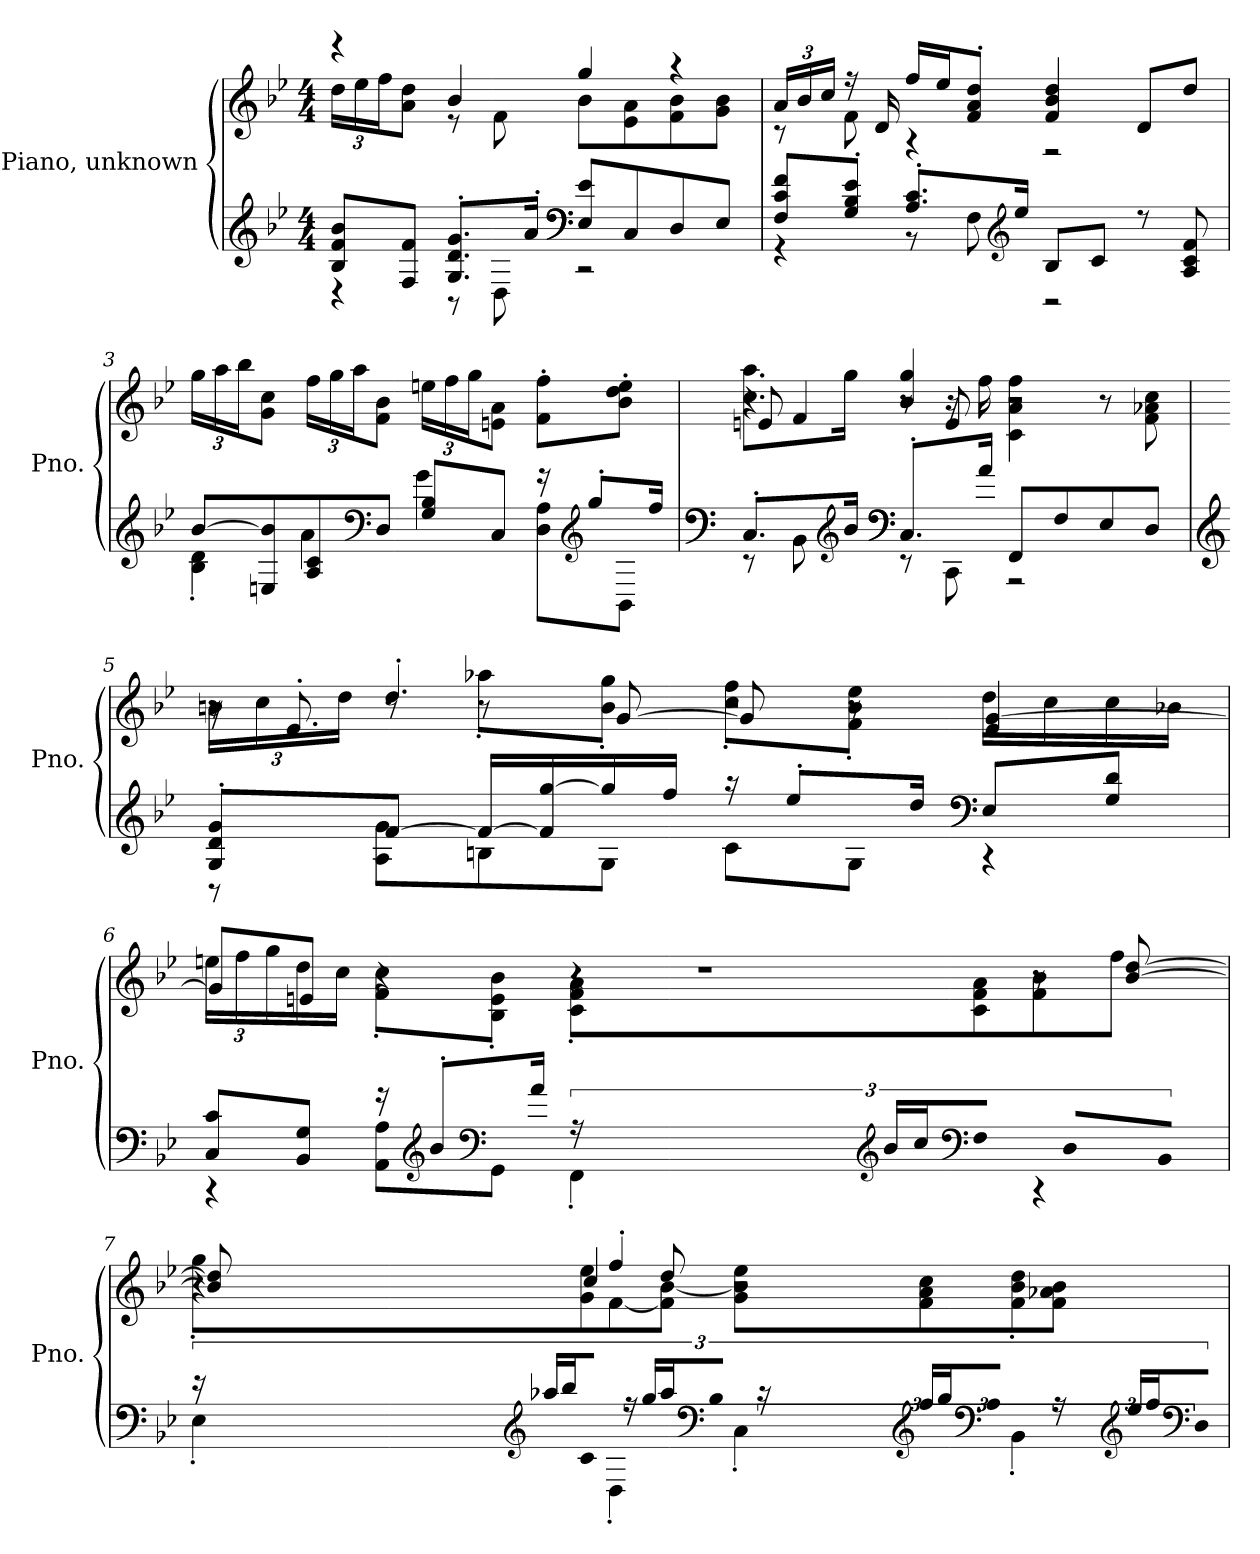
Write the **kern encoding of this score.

**kern	**kern
*part1	*part1
*staff2	*staff1
*I"Piano, unknown	*
*I'Pno.	*
*clefG2	*clefG2
*k[b-e-]	*k[b-e-]
*M4/4	*M4/4
*MM120	*MM120
=1	=1
*^	*^
*	*	*	*Xbrackettup
8B-/ 8f/ 8b-/L	4r	4r	24dd\LL
.	.	.	24ee-\
.	.	.	24ff\J
8F/ 8f/J	.	.	8a\ 8dd\J
8.G/' 8.d/' 8.g/'L	8r	4b-/	8r
.	8D\	.	8f\
16a'/Jk	.	.	.
*clefF4	*	*	*
8E-/ 8e-/L	2r	4gg/	8b-\L
8C/	.	.	8e-\ 8a\
8D/	.	4r	8f\ 8b-\
8E-/J	.	.	8g\ 8b-\J
=2	=2	=2	=2
8F/ 8c/ 8f/L	4r	24a/LL	8r
.	.	24b-/	.
.	.	24cc/JJ	.
8G/' 8B-/' 8e-/'J	.	16r	8f\
.	.	16d/	.
8.A/' 8.c/'L	8r	16ff/LL	4r
.	.	16ee-/J	.
.	8F\	8f/' 8a/' 8dd/'J	.
*clefG2	*	*	*
16ee-/Jk	.	.	.
8B-/L	2r	4f/ 4b-/ 4dd/	2r
8c/J	.	.	.
8r	.	8d/L	.
8A/ 8c/ 8f/	.	8dd/J	.
*	*	*v	*v
!!LO:LB:g=z
=3	=3	=3
[8b-/L	4B-\' 4d\'	24gg\LL
.	.	24aa\
.	.	24bb-\J
8En/ 8b-/]	.	8g\ 8cc\J
8A/ 8c/	4a\	24ff\LL
.	.	24gg\
.	.	24aa\J
*clefF4	*	*
8D/J	.	8f\ 8b-\J
8G/ 8B-/L	4g\	24een\LL
.	.	24ff\
.	.	24gg\J
8C/J	.	8en\ 8a\J
16r	8D\ 8A\L	8f\' 8ff\'L
*clefG2	*	*
8gg'/L	.	.
.	8BB-\J	8b-\' 8dd\' 8ee\'J
16ff/Jk	.	.
=4	=4	=4
*clefF4	*	*
*	*	*^
*	*	*	*^
8.C'/L	8r	4r	8.cc\ 8.aa\L	8en/
.	8BB-\	.	.	4f/
*clefG2	*	*	*	*
16b-/Jk	.	.	16gg\Jk	.
*clefF4	*	*	*	*
8.C'/L	8r	4b-/ 4gg/	8r	.
.	8CC\	.	16r	8e/
16a/Jk	.	.	16ff\	.
8FF/L	2r	2r	4c\ 4a\ 4ff\	2r
8F/	.	.	.	.
8E-/	.	.	8r	.
8D/J	.	.	8f\ 8a-X\ 8cc\	.
!!LO:LB:g=z	!!	!!
=5	=5	=5	=5	=5
*clefG2	*	*	*	*
8G/' 8d/' 8g/'L	8r	8r	24bn\LL	16r
.	.	.	24cc\	.
.	.	.	.	8.e-'/
.	.	.	24dd\JJ	.
[8f/J	8A\ 8g\L	4.dd'/	8r	.
16f/LL_	8Bn\	.	8aa-X'\L	8r
16f/] [16gg/	.	.	.	.
16gg/]	8G\J	.	8b\' 8gg\'J	[8g/
16ff/JJ	.	.	.	.
16r	8c\L	2r	8cc\' 8ff\'L	8g/]
8ee-'/L	.	.	.	.
.	8G\J	.	8f\' 8b\' 8ee-\'J	8r
16dd/Jk	.	.	.	.
*clefF4	*	*	*	*
8E-/L	4r	.	16dd\LL	4e-/ [4g/
.	.	.	16cc\	.
8G/ 8d/J	.	.	16cc\	.
.	.	.	16b-X\JJ	.
!!LO:LB:g=z	!!	!!
=6	=6	=6	=6	=6
8C/ 8c/L	4r	1r	24een\LL	8g/L]
.	.	.	24ff\	.
.	.	.	24gg\	.
8BB-/ 8G/J	.	.	16dd\	8en/J
.	.	.	16cc\JJ	.
16r	8AA\ 8A\L	.	8f\' 8cc\'L	4r
*clefG2	*	*	*	*
8b-'/L	.	.	.	.
*clefF4	*	*	*	*
.	8GG\J	.	8B-\' 8e\' 8b-\'J	.
16a/Jk	.	.	.	.
24r	4FF'\	.	8c\' 8f\' 8a\'L	4r
*clefG2	*	*	*	*
24b-/LL	.	.	.	.
24cc/J	.	.	.	.
*clefF4	*	*	*	*
8F/J	.	.	8c\ 8f\ 8a\	.
8D/L	4r	.	8f\ 8b-\	8r
8BB-/J	.	.	8ff\J	[8b-/ [8dd/
!!LO:LB:g=z	!!	!!
=7	=7	=7	=7	=7
24r	4E-'\	4r	8gg'\L	8b-/] 8dd/]
*clefG2	*	*	*	*
24aa-X/LL	.	.	.	.
24bb-/J	.	.	.	.
8c/J	.	.	8g\ 8ee-\	4cc/
24r	4D'\	4ff'/	[8f\	.
24gg/LL	.	.	.	.
24aa-/J	.	.	.	.
*clefF4	*	*	*	*
8B-/J	.	.	8f\] [8b-\J	8dd/
24r	4C'\	2r	8g\ 8b-\] 8ee-\L	2r
*clefG2	*	*	*	*
24ff/LL	.	.	.	.
24gg/J	.	.	.	.
*clefF4	*	*	*	*
8A/J	.	.	8f\ 8a\ 8cc\	.
24r	4BB-'\	.	8f\' 8b-\' 8dd\'	.
*clefG2	*	*	*	*
24ee-/LL	.	.	.	.
24ff/J	.	.	.	.
*clefF4	*	*	*	*
8D/J	.	.	8f\ 8a-X\ 8b-\J	.
*v	*v	*	*	*
*	*v	*v	*v
=	=
*-	*-
